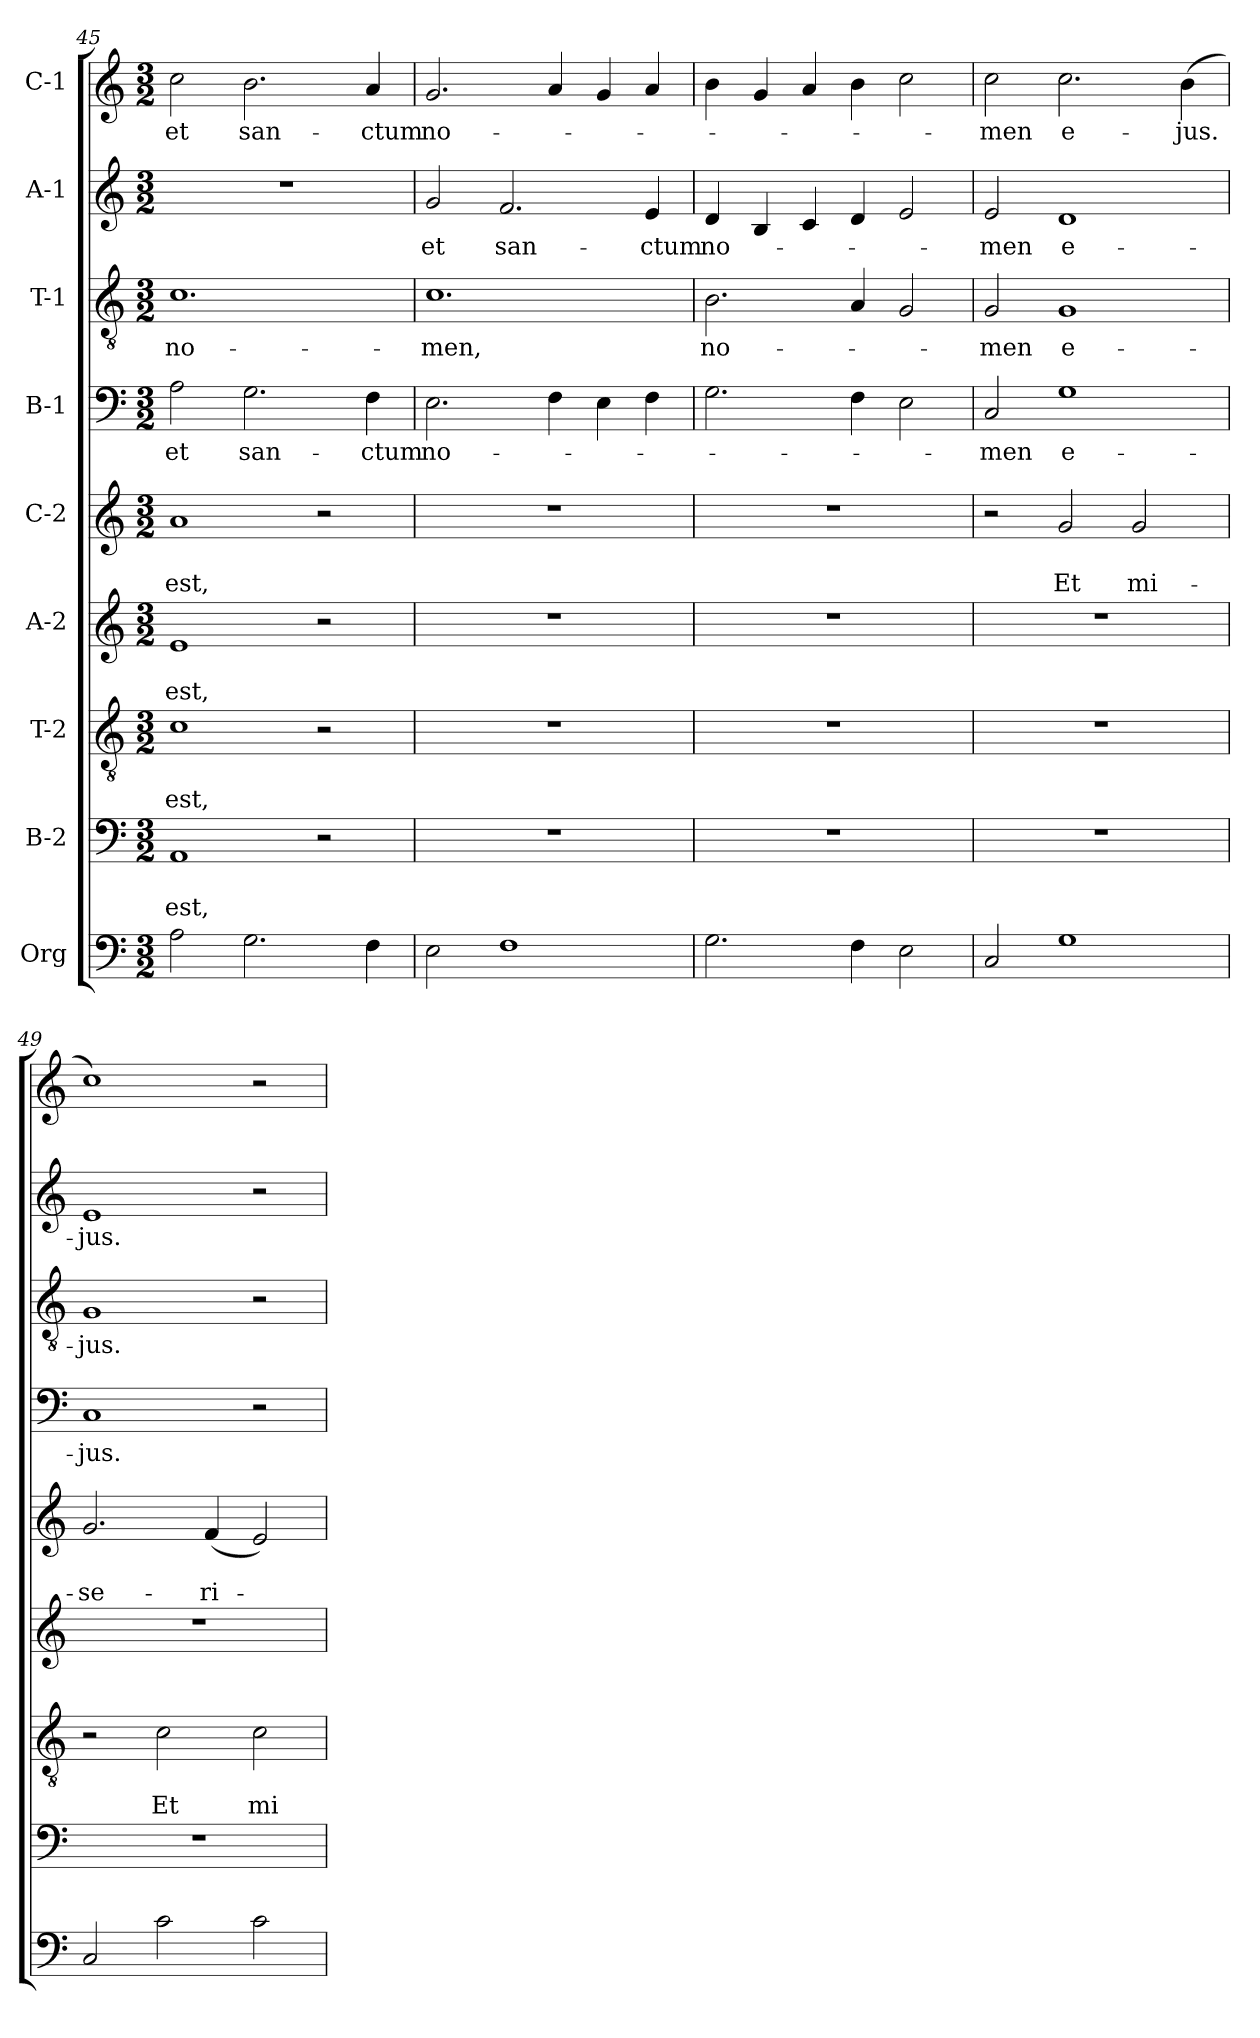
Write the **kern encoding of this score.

**kern	**kern	**text	**text	**kern	**text	**text	**kern	**text	**text	**kern	**text	**text	**kern	**text	**kern	**text	**kern	**text	**kern	**text
*part9	*part8	*part8	*part8	*part7	*part7	*part7	*part6	*part6	*part6	*part5	*part5	*part5	*part4	*part4	*part3	*part3	*part2	*part2	*part1	*part1
*staff9	*staff8	*staff8	*staff8	*staff7	*staff7	*staff7	*staff6	*staff6	*staff6	*staff5	*staff5	*staff5	*staff4	*staff4	*staff3	*staff3	*staff2	*staff2	*staff1	*staff1
*I"Org	*I"B-2	*	*	*I"T-2	*	*	*I"A-2	*	*	*I"C-2	*	*	*I"B-1	*	*I"T-1	*	*I"A-1	*	*I"C-1	*
*clefF4	*clefF4	*	*	*clefGv2	*	*	*clefG2	*	*	*clefG2	*	*	*clefF4	*	*clefGv2	*	*clefG2	*	*clefG2	*
*k[]	*k[]	*	*	*k[]	*	*	*k[]	*	*	*k[]	*	*	*k[]	*	*k[]	*	*k[]	*	*k[]	*
*C:	*C:	*	*	*C:	*	*	*C:	*	*	*C:	*	*	*C:	*	*C:	*	*C:	*	*C:	*
*M3/2	*M3/2	*	*	*M3/2	*	*	*M3/2	*	*	*M3/2	*	*	*M3/2	*	*M3/2	*	*M3/2	*	*M3/2	*
=45	=45	=45	=45	=45	=45	=45	=45	=45	=45	=45	=45	=45	=45	=45	=45	=45	=45	=45	=45	=45
!	!	!	!LO:LY:b	!	!	!LO:LY:b	!	!	!LO:LY:b	!	!	!LO:LY:b	!	!LO:LY:b	!	!LO:LY:b	!	!	!	!LO:LY:b
2A\	1AA	.	est,	1c	.	est,	1e	.	est,	1a	.	est,	2A\	et	1.c	no-	1.r	.	2cc\	et
!	!	!	!	!	!	!	!	!	!	!	!	!	!	!LO:LY:b	!	!	!	!	!	!LO:LY:b
2.G\	.	.	.	.	.	.	.	.	.	.	.	.	2.G\	san-	.	.	.	.	2.b\	san-
.	2r	.	.	2r	.	.	2r	.	.	2r	.	.	.	.	.	.	.	.	.	.
!	!	!	!	!	!	!	!	!	!	!	!	!	!	!LO:LY:b	!	!	!	!	!	!LO:LY:b
4F\	.	.	.	.	.	.	.	.	.	.	.	.	4F\	-ctum	.	.	.	.	4a/	-ctum
=46	=46	=46	=46	=46	=46	=46	=46	=46	=46	=46	=46	=46	=46	=46	=46	=46	=46	=46	=46	=46
!	!	!	!	!	!	!	!	!	!	!	!	!	!	!LO:LY:b	!	!LO:LY:b	!	!LO:LY:b	!	!LO:LY:b
2E\	1.r	.	.	1.r	.	.	1.r	.	.	1.r	.	.	2.E\	no-	1.c	-men,	2g/	et	2.g/	no-
!	!	!	!	!	!	!	!	!	!	!	!	!	!	!	!	!	!	!LO:LY:b	!	!
1F	.	.	.	.	.	.	.	.	.	.	.	.	.	.	.	.	2.f/	san-	.	.
.	.	.	.	.	.	.	.	.	.	.	.	.	4F\	.	.	.	.	.	4a/	.
.	.	.	.	.	.	.	.	.	.	.	.	.	4E\	.	.	.	.	.	4g/	.
!	!	!	!	!	!	!	!	!	!	!	!	!	!	!	!	!	!	!LO:LY:b	!	!
.	.	.	.	.	.	.	.	.	.	.	.	.	4F\	.	.	.	4e/	-ctum	4a/	.
=47	=47	=47	=47	=47	=47	=47	=47	=47	=47	=47	=47	=47	=47	=47	=47	=47	=47	=47	=47	=47
!	!	!	!	!	!	!	!	!	!	!	!	!	!	!	!	!LO:LY:b	!	!LO:LY:b	!	!
2.G\	1.r	.	.	1.r	.	.	1.r	.	.	1.r	.	.	2.G\	.	2.B\	no-	4d/	no-	4b\	.
.	.	.	.	.	.	.	.	.	.	.	.	.	.	.	.	.	4B/	.	4g/	.
.	.	.	.	.	.	.	.	.	.	.	.	.	.	.	.	.	4c/	.	4a/	.
4F\	.	.	.	.	.	.	.	.	.	.	.	.	4F\	.	4A/	.	4d/	.	4b\	.
2E\	.	.	.	.	.	.	.	.	.	.	.	.	2E\	.	2G/	.	2e/	.	2cc\	.
=48	=48	=48	=48	=48	=48	=48	=48	=48	=48	=48	=48	=48	=48	=48	=48	=48	=48	=48	=48	=48
!	!	!	!	!	!	!	!	!	!	!	!	!	!	!LO:LY:b	!	!LO:LY:b	!	!LO:LY:b	!	!LO:LY:b
2C/	1.r	.	.	1.r	.	.	1.r	.	.	2r	.	.	2C/	-men	2G/	-men	2e/	-men	2cc\	-men
!	!	!	!	!	!	!	!	!	!	!	!	!LO:LY:b	!	!LO:LY:b	!	!LO:LY:b	!	!LO:LY:b	!	!LO:LY:b
1G	.	.	.	.	.	.	.	.	.	2g/	.	Et	1G	e-	1G	e-	1d	e-	2.cc\	e-
!	!	!	!	!	!	!	!	!	!	!	!	!LO:LY:b	!	!	!	!	!	!	!	!
.	.	.	.	.	.	.	.	.	.	2g/	.	mi-	.	.	.	.	.	.	.	.
!	!	!	!	!	!	!	!	!	!	!	!	!	!	!	!	!	!	!	!	!LO:LY:b
.	.	.	.	.	.	.	.	.	.	.	.	.	.	.	.	.	.	.	(>4b\	-jus.
=49	=49	=49	=49	=49	=49	=49	=49	=49	=49	=49	=49	=49	=49	=49	=49	=49	=49	=49	=49	=49
!	!	!	!	!	!	!	!	!	!	!	!	!LO:LY:b	!	!LO:LY:b	!	!LO:LY:b	!	!LO:LY:b	!	!
2C/	1.r	.	.	2r	.	.	1.r	.	.	2.g/	.	-se-	1C	-jus.	1G	-jus.	1e	-jus.	1cc)	.
!	!	!	!	!	!	!LO:LY:b	!	!	!	!	!	!	!	!	!	!	!	!	!	!
2c\	.	.	.	2c\	.	Et	.	.	.	.	.	.	.	.	.	.	.	.	.	.
!	!	!	!	!	!	!	!	!	!	!	!	!LO:LY:b	!	!	!	!	!	!	!	!
.	.	.	.	.	.	.	.	.	.	(<4f/	.	-ri-	.	.	.	.	.	.	.	.
!	!	!	!	!	!	!LO:LY:b	!	!	!	!	!	!	!	!	!	!	!	!	!	!
2c\	.	.	.	2c\	.	mi-	.	.	.	2e/)	.	.	2r	.	2r	.	2r	.	2r	.
=	=	=	=	=	=	=	=	=	=	=	=	=	=	=	=	=	=	=	=	=
*-	*-	*-	*-	*-	*-	*-	*-	*-	*-	*-	*-	*-	*-	*-	*-	*-	*-	*-	*-	*-
